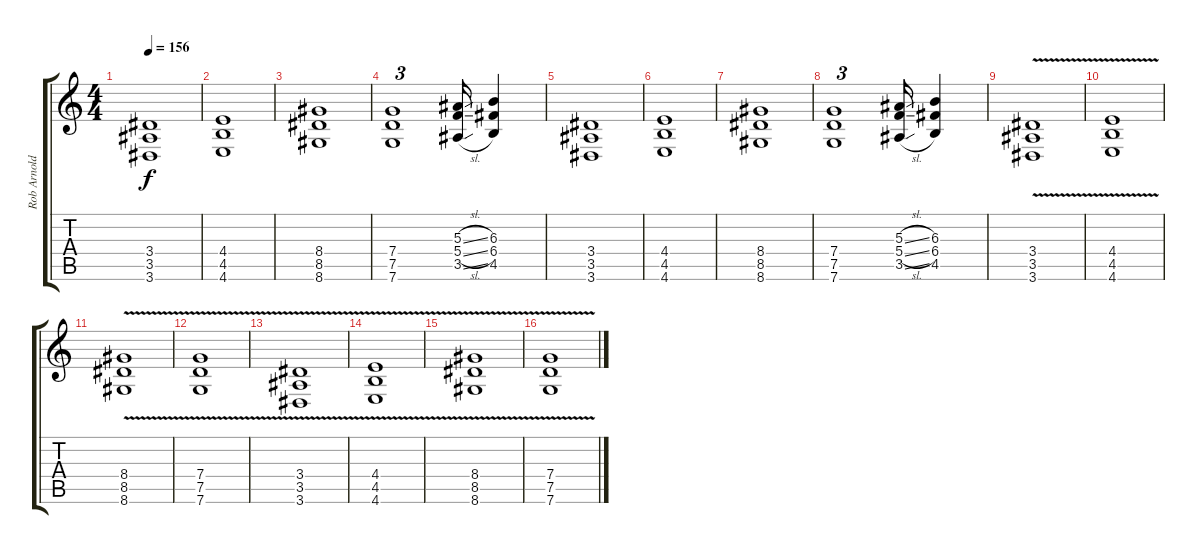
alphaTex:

\track ("Rob Arnold" "Rob Arnold") {instrument distortionguitar}
\staff {score tabs}
\tuning (D4 A3 F3 C3 G2 C2) {hide}
\ts (4 4)
\tempo 156
\clef g2
\ks c
(3.4 3.5 3.6).1{dy f} |
(4.4 4.5 4.6).1 |
(8.4 8.5 8.6).1 |
(7.4 7.5 7.6).1{tu (3 2)} (5.3{sl} 5.4{sl} 3.5{sl}).16 (6.3 6.4 4.5).4 |
(3.4 3.5 3.6).1 |
(4.4 4.5 4.6).1 |
(8.4 8.5 8.6).1 |
(7.4 7.5 7.6).1{tu (3 2)} (5.3{sl} 5.4{sl} 3.5{sl}).16 (6.3 6.4 4.5).4 |
(3.4 3.5{v} 3.6).1 |
(4.4 4.5{v} 4.6).1 |
(8.4 8.5{v} 8.6).1 |
(7.4 7.5{v} 7.6).1 |
(3.4 3.5{v} 3.6).1 |
(4.4{v} 4.5 4.6).1 |
(8.4{v} 8.5 8.6).1 |
(7.4{v} 7.5 7.6).1
